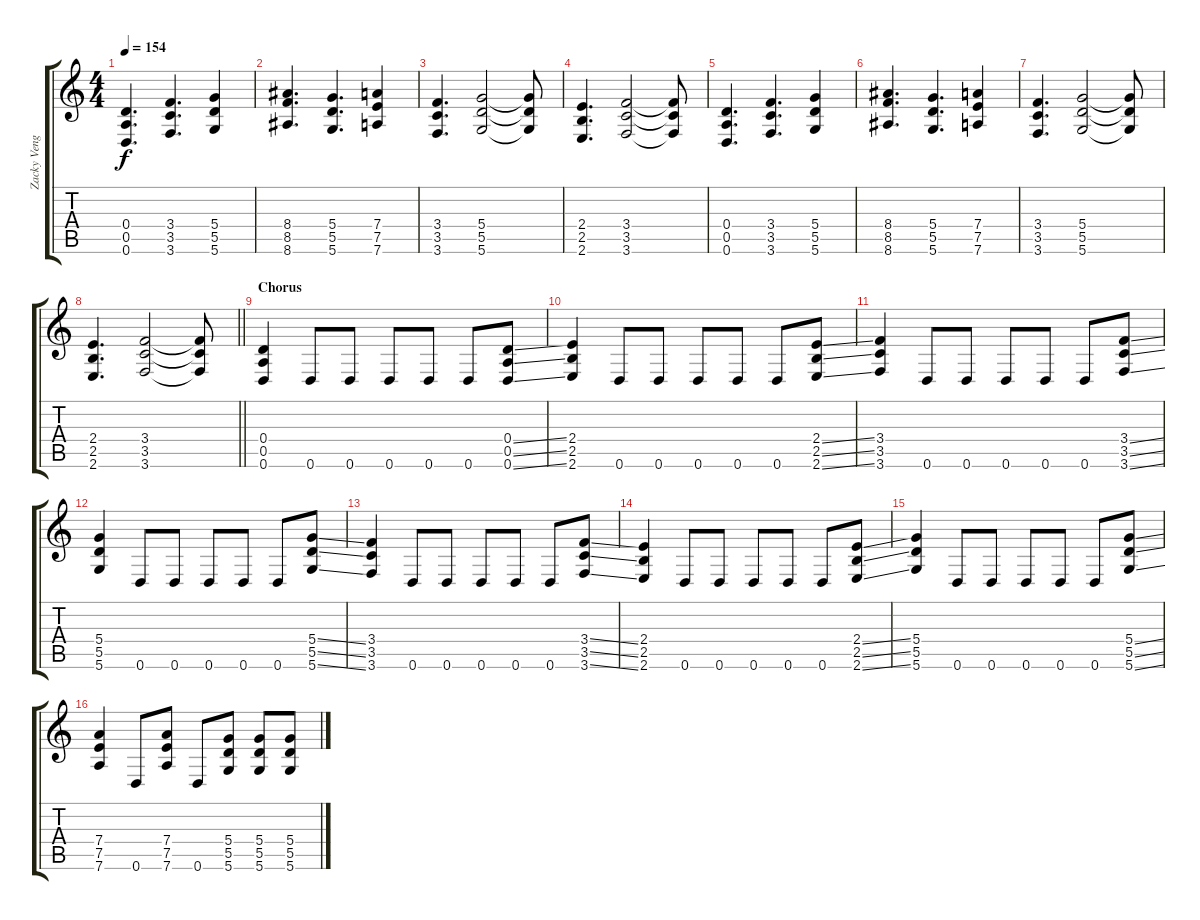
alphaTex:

\track ("Zacky Vengeance" "Zacky Veng") {instrument distortionguitar}
\staff {score tabs}
\tuning (E4 B3 G3 D3 A2 D2) {hide}
\ts (4 4)
\tempo 154
\clef g2
\ks c
(0.4 0.5 0.6).4{d dy f} (3.4 3.5 3.6).4{d} (5.4 5.5 5.6).4 |
(8.4 8.5 8.6).4{d} (5.4 5.5 5.6).4{d} (7.4 7.5 7.6).4 |
(3.4 3.5 3.6).4{d} (5.4 5.5 5.6).2 (5.4{t} 5.5{t} 5.6{t}).8 |
(2.4 2.5 2.6).4{d} (3.4 3.5 3.6).2 (3.4{t} 3.5{t} 3.6{t}).8 |
(0.4 0.5 0.6).4{d} (3.4 3.5 3.6).4{d} (5.4 5.5 5.6).4 |
(8.4 8.5 8.6).4{d} (5.4 5.5 5.6).4{d} (7.4 7.5 7.6).4 |
(3.4 3.5 3.6).4{d} (5.4 5.5 5.6).2 (5.4{t} 5.5{t} 5.6{t}).8 |
\barLineRight lightlight
(2.4 2.5 2.6).4{d} (3.4 3.5 3.6).2 (3.4{t} 3.5{t} 3.6{t}).8 |
\section ("" "Chorus")
(0.4 0.5 0.6).4 0.6.8 0.6.8 0.6.8 0.6.8 0.6.8 (0.4{ss} 0.5{ss} 0.6{ss}).8 |
(2.4 2.5 2.6).4{balance 16} 0.6.8 0.6.8 0.6.8 0.6.8 0.6.8 (2.4{ss} 2.5{ss} 2.6{ss}).8 |
(3.4 3.5 3.6).4 0.6.8 0.6.8 0.6.8 0.6.8 0.6.8 (3.4{ss} 3.5{ss} 3.6{ss}).8 |
(5.4 5.5 5.6).4 0.6.8 0.6.8 0.6.8 0.6.8 0.6.8 (5.4{ss} 5.5{ss} 5.6{ss}).8 |
(3.4 3.5 3.6).4 0.6.8 0.6.8 0.6.8 0.6.8 0.6.8 (3.4{ss} 3.5{ss} 3.6{ss}).8 |
(2.4 2.5 2.6).4 0.6.8 0.6.8 0.6.8 0.6.8 0.6.8 (2.4{ss} 2.5{ss} 2.6{ss}).8 |
(5.4 5.5 5.6).4 0.6.8 0.6.8 0.6.8 0.6.8 0.6.8 (5.4{ss} 5.5{ss} 5.6{ss}).8 |
(7.4 7.5 7.6).4 0.6.8 (7.4 7.5 7.6).8 0.6.8 (5.4 5.5 5.6).8 (5.4 5.5 5.6).8 (5.4 5.5 5.6).8
